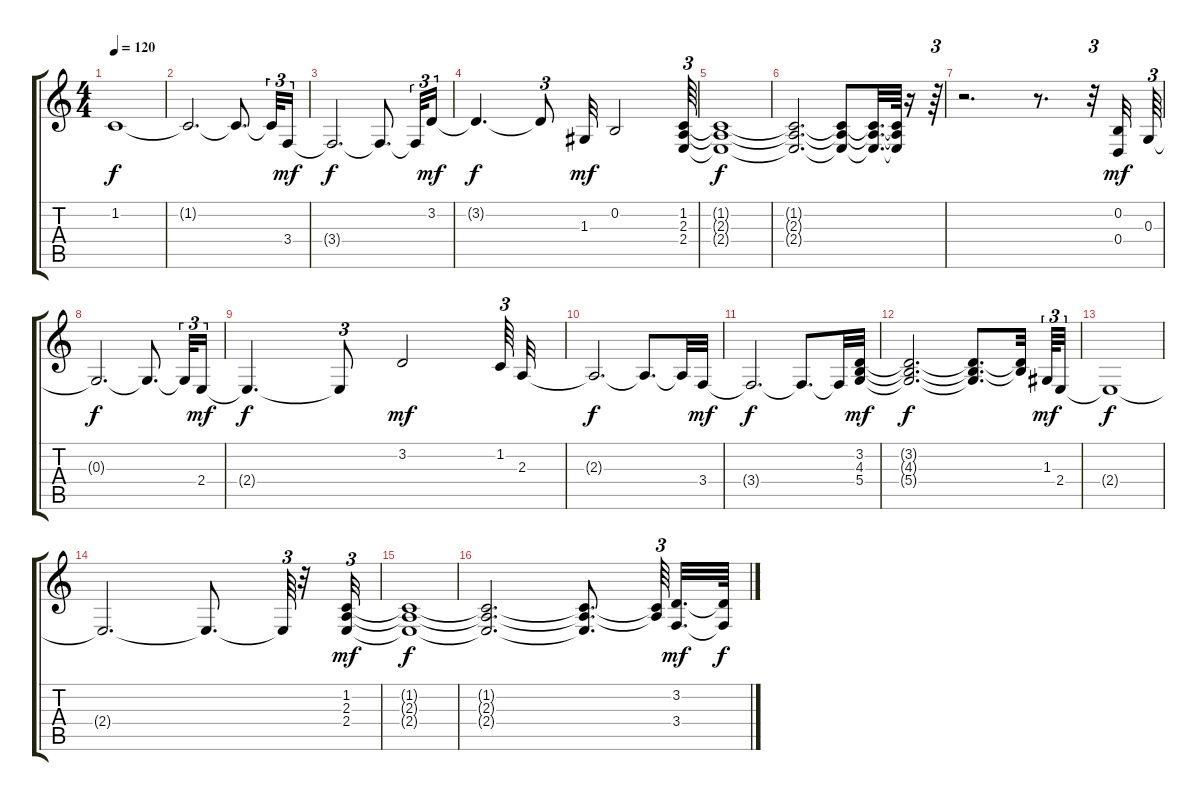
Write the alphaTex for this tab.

\track "" {instrument pad2warm}
\staff {score tabs}
\tuning (E4 B3 G3 D3 A2 E2) {hide}
\ts (4 4)
\tempo 120
\clef g2
\ks c
1.2{t}.1{dy f} |
1.2{t}.2{d} 1.2{t}.8{d} 1.2{t}.32{tu (3 2)} 3.4.16{tu (3 2) dy mf} |
3.4{t}.2{d dy f} 3.4{t}.8{d} 3.4{t}.32{tu (3 2)} 3.2.16{tu (3 2) dy mf} |
3.2{t}.4{d dy f} 3.2{t}.8{tu (3 2)} 1.3.32{dy mf} 0.2.2 (1.2 2.3 2.4).64{tu (3 2)} |
(1.2{t} 2.3{t} 2.4{t}).1{dy f} |
(1.2{t} 2.3{t} 2.4{t}).2{d} (1.2{t} 2.3{t} 2.4{t}).8 (1.2{t} 2.3{t} 2.4{t}).32{d} (1.2{t} 2.3{t} 2.4{t}).64 r.16 r.64{tu (3 2)} |
r.2{d} r.8{d} r.32{tu (3 2)} (0.2 0.4).32{dy mf} 0.3.64{tu (3 2)} |
0.3{t}.2{d dy f} 0.3{t}.8{d} 0.3{t}.32{tu (3 2)} 2.4.16{tu (3 2) dy mf} |
2.4{t}.4{d dy f} 2.4{t}.8{tu (3 2)} 3.2.2{dy mf} 1.2.64{tu (3 2)} 2.3.32 |
2.3{t}.2{d dy f} 2.3{t}.8{d} 2.3{t}.32 3.4.32{dy mf} |
3.4{t}.2{d dy f} 3.4{t}.8{d} 3.4{t}.32 (3.2 4.3 5.4).32{dy mf} |
(3.2{t} 4.3{t} 5.4{t}).2{d dy f} (3.2{t} 4.3{t} 5.4{t}).8{d} (3.2{t} 4.3{t}).32{beam splitsecondary} 1.3.64{tu (3 2) dy mf} 2.4.32{tu (3 2)} |
2.4{t}.1{dy f} |
2.4{t}.2{d} 2.4{t}.8{d} 2.4{t}.64{tu (3 2)} r.32 (1.2 2.3 2.4).32{tu (3 2) dy mf} |
(1.2{t} 2.3{t} 2.4{t}).1{dy f} |
(1.2{t} 2.3{t} 2.4{t}).2{d} (1.2{t} 2.3{t} 2.4{t}).8{d} (1.2{t} 2.3{t}).64{tu (3 2) beam splitsecondary} (3.2 3.4).32{d dy mf} (3.2{t} 3.4{t}).64{dy f}
